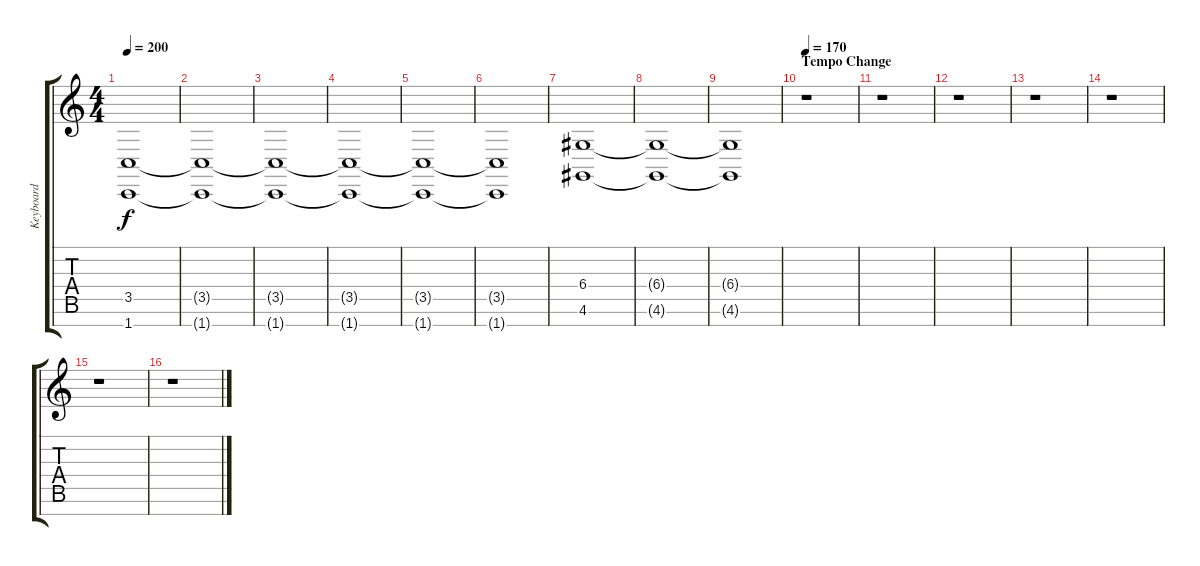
\track ("Keyboard" "Keyboard") {instrument lead1square}
\staff {score tabs}
\tuning (E4 B3 G3 D3 A2 E2 B1) {hide}
\ts (4 4)
\section ("" "")
\tempo 200
\clef g2
\ks c
(3.5 1.7).1{dy f} |
(3.5{t} 1.7{t}).1 |
(3.5{t} 1.7{t}).1 |
(3.5{t} 1.7{t}).1 |
(3.5{t} 1.7{t}).1 |
(3.5{t} 1.7{t}).1 |
(6.4 4.6).1 |
(6.4{t} 4.6{t}).1 |
(6.4{t} 4.6{t}).1 |
\section ("" "Tempo Change")
\tempo 170
r.1 |
r.1 |
r.1 |
r.1 |
r.1 |
r.1 |
r.1
